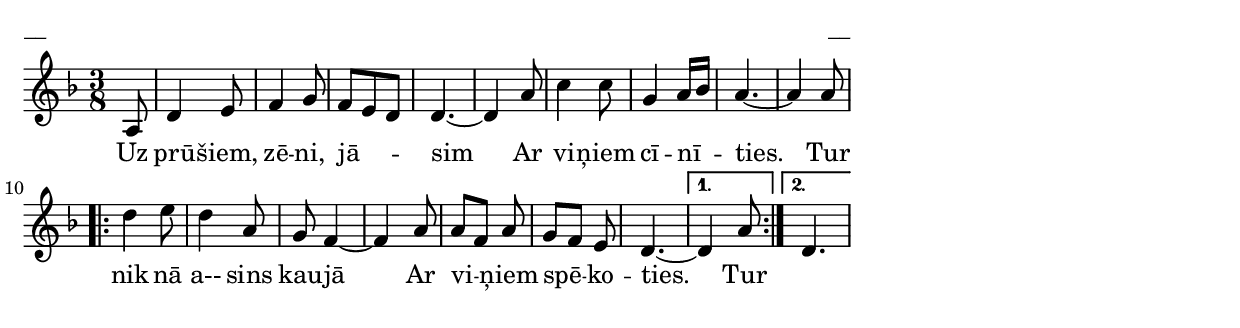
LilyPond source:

\version "2.13.16"
%\header {
%    title = "Uz prūšiem, zēni, jāsim"
%} 
\paper {
line-width = 14\cm
left-margin = 0.4\cm
between-system-padding = 0.1\cm
between-system-space = 0.1\cm
}
\layout {
indent = #0
ragged-last = ##f
}


voiceA = \relative c' {
\clef "treble"
\key d \minor
\time 3/8
\partial 8*1
a8 | d4 e8 | f4 g8 | f8[ e d] | d4.~ | 
d4 a'8 | c4 c8 | g4 a16[ bes] | a4.~ |
a4 a8
\repeat volta 2 {
d4 e8 | d4 a8 | g8 f4~ | f4 a8 | a8[ f] a | g8[ f] e | d4.~   
}
\alternative { { d4 a'8 } { d,4. } }
} 

lyricA = \lyricmode {
Uz prū -- šiem, zē -- ni, jā -- sim 
Ar vi -- ņiem cī -- nī -- ties. 
Tur nik -- nā a-- sins kau -- jā 
Ar vi -- ņiem spē -- ko -- ties. 
Tur
}

fullScore = <<
\new Staff {
<<
\new Voice = "voiceA" { \oneVoice \autoBeamOff \voiceA }
\lyricsto "voiceA" \new Lyrics \lyricA
>>
}
>>

\score {
\fullScore
\header { piece = "__" opus = "__" }
}
\markup { \with-color #(x11-color 'white) \sans \smaller "__" }
\score {
\unfoldRepeats
\fullScore
\midi {
\context { \Staff \remove "Staff_performer" }
\context { \Voice \consists "Staff_performer" }
}
}

